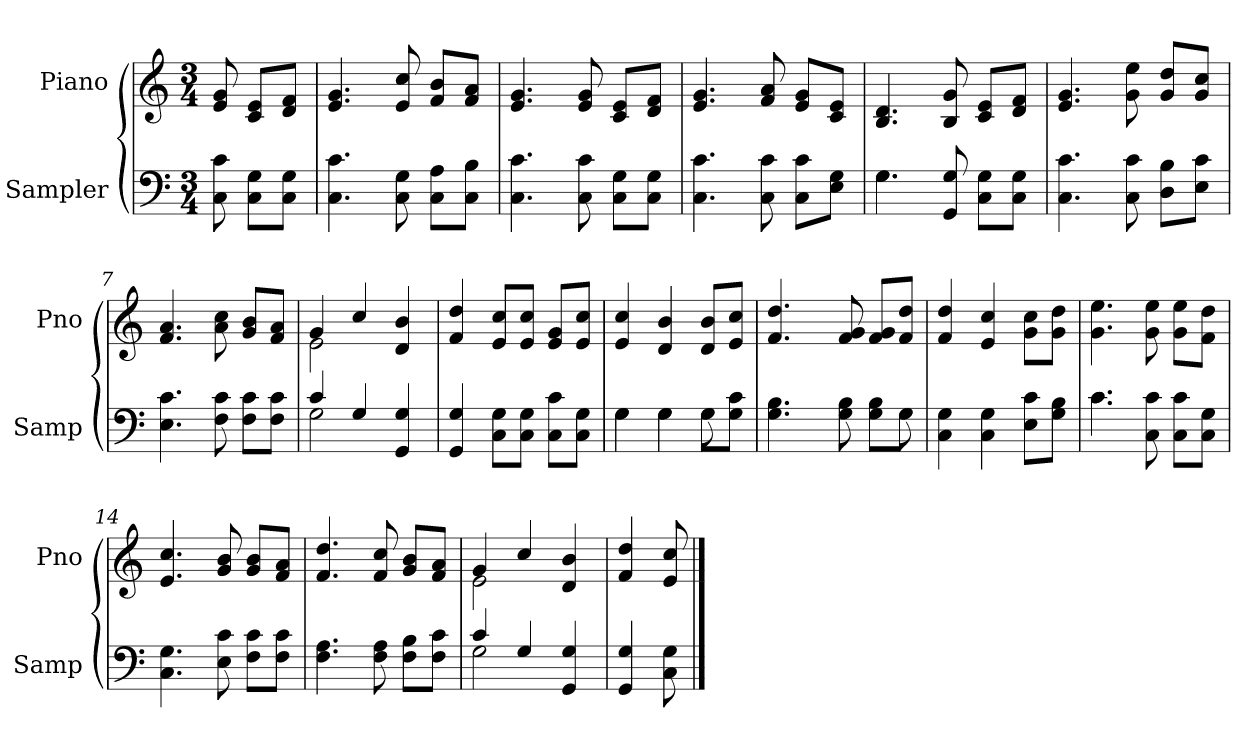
**kern	**kern
*part2	*part1
*staff2	*staff1
*I"Sampler	*I"Piano
*I'Samp	*I'Pno
*clefF4	*clefG2
*M3/4	*M3/4
=1	=1
8C 8c	8e 8g
8C\ 8G\L	8c/ 8e/L
8C\ 8G\J	8d/ 8f/J
=2	=2
4.C 4.c	4.e 4.g
8C 8G	8e 8cc
8C\ 8A\L	8f/ 8b/L
8C\ 8B\J	8f/ 8a/J
=3	=3
4.C 4.c	4.e 4.g
8C 8c	8e 8g
8C\ 8G\L	8c/ 8e/L
8C\ 8G\J	8d/ 8f/J
=4	=4
4.C 4.c	4.e 4.g
8C 8c	8f 8a
8C\ 8c\L	8e/ 8g/L
8E\ 8G\J	8c/ 8e/J
=5	=5
*^	*
4.G\	4.G	4.B 4.d
8GG 8G	4.ryy	8B 8g
8C\ 8G\L	.	8c/ 8e/L
8C\ 8G\J	.	8d/ 8f/J
*v	*v	*
=6	=6
4.C 4.c	4.e 4.g
8C 8c	8g 8ee
8D\ 8B\L	8g/ 8dd/L
8E\ 8c\J	8g/ 8cc/J
=7	=7
4.E 4.c	4.f 4.a
8F 8c	8a 8cc
8F\ 8c\L	8g/ 8b/L
8F\ 8c\J	8f/ 8a/J
=8	=8
*^	*^
4c/	2G	4g/	2e
4G/	.	4cc/	.
4GG 4G	4ryy	4d 4b	4ryy
*v	*v	*	*
*	*v	*v
=9	=9
4GG 4G	4f 4dd
8C\ 8G\L	8e/ 8cc/L
8C\ 8G\J	8e/ 8cc/J
8C\ 8c\L	8e/ 8g/L
8C\ 8G\J	8e/ 8cc/J
=10	=10
*^	*
4G\	4G	4e 4cc
4G\	4G	4d 4b
8G\L	8G	8d/ 8b/L
8G\ 8c\J	8ryy	8e/ 8cc/J
=11	=11	=11
4.G 4.B	8ryy	4.f 4.dd
*v	*v	*
8G 8B	8f 8g
8G\ 8B\L	8f/ 8g/L
*^	*
8G\J	8G	8f/ 8dd/J
*v	*v	*
=12	=12
4C 4G	4f 4dd
4C 4G	4e 4cc
8E\ 8c\L	8g\ 8cc\L
8G\ 8B\J	8g\ 8dd\J
=13	=13
*^	*
4.c\	4.c	4.g 4.ee
8C 8c	4.ryy	8g 8ee
8C\ 8c\L	.	8g\ 8ee\L
8C\ 8G\J	.	8f\ 8dd\J
*v	*v	*
=14	=14
4.C 4.G	4.e 4.cc
8E 8c	8g 8b
8F\ 8c\L	8g/ 8b/L
8F\ 8c\J	8f/ 8a/J
=15	=15
4.F 4.A	4.f 4.dd
8F 8A	8f 8cc
8F\ 8B\L	8g/ 8b/L
8F\ 8c\J	8f/ 8a/J
=16	=16
*^	*^
4c/	2G	4g/	2e
4G/	.	4cc/	.
4GG 4G	4ryy	4d 4b	4ryy
*v	*v	*	*
*	*v	*v
=17	=17
4GG 4G	4f 4dd
8C 8G	8e 8cc
==	==
*-	*-
